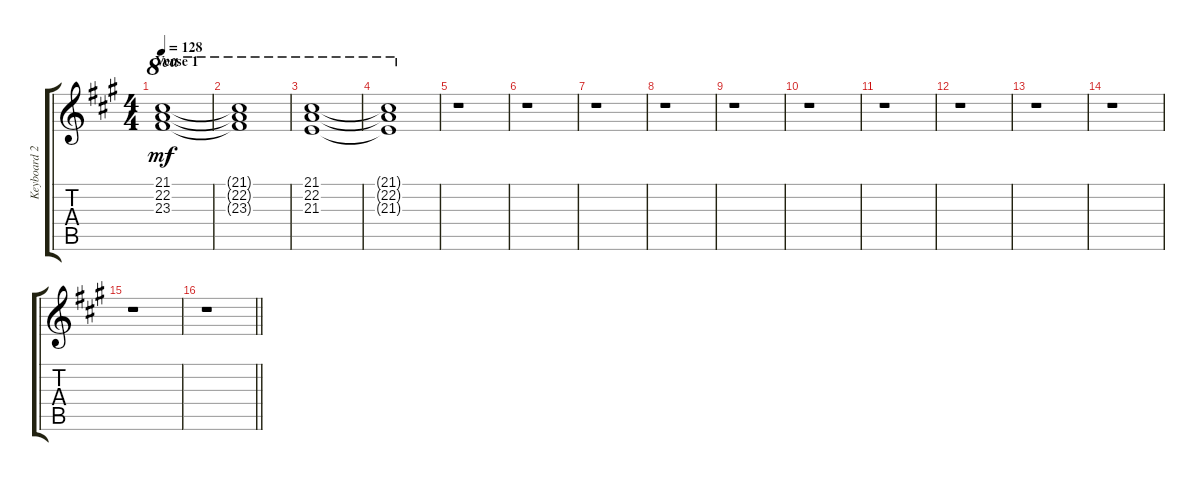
\track ("Keyboard 2" "Keyboard 2") {instrument pad2warm}
\staff {score tabs}
\tuning (E4 B3 G3 D3 A2 E2) {hide}
\ts (4 4)
\section ("" "Verse 1")
\tempo 128
\clef g2
\ks f#minor
(21.1 22.2 23.3).1{ot 8va dy mf} |
(21.1{t} 22.2{t} 23.3{t}).1{ot 8va} |
(21.1 22.2 21.3).1{ot 8va} |
(21.1{t} 22.2{t} 21.3{t}).1{ot 8va} |
r.1 |
r.1 |
r.1 |
r.1 |
r.1 |
r.1 |
r.1 |
r.1 |
r.1 |
r.1 |
r.1 |
\barLineRight lightlight
r.1
